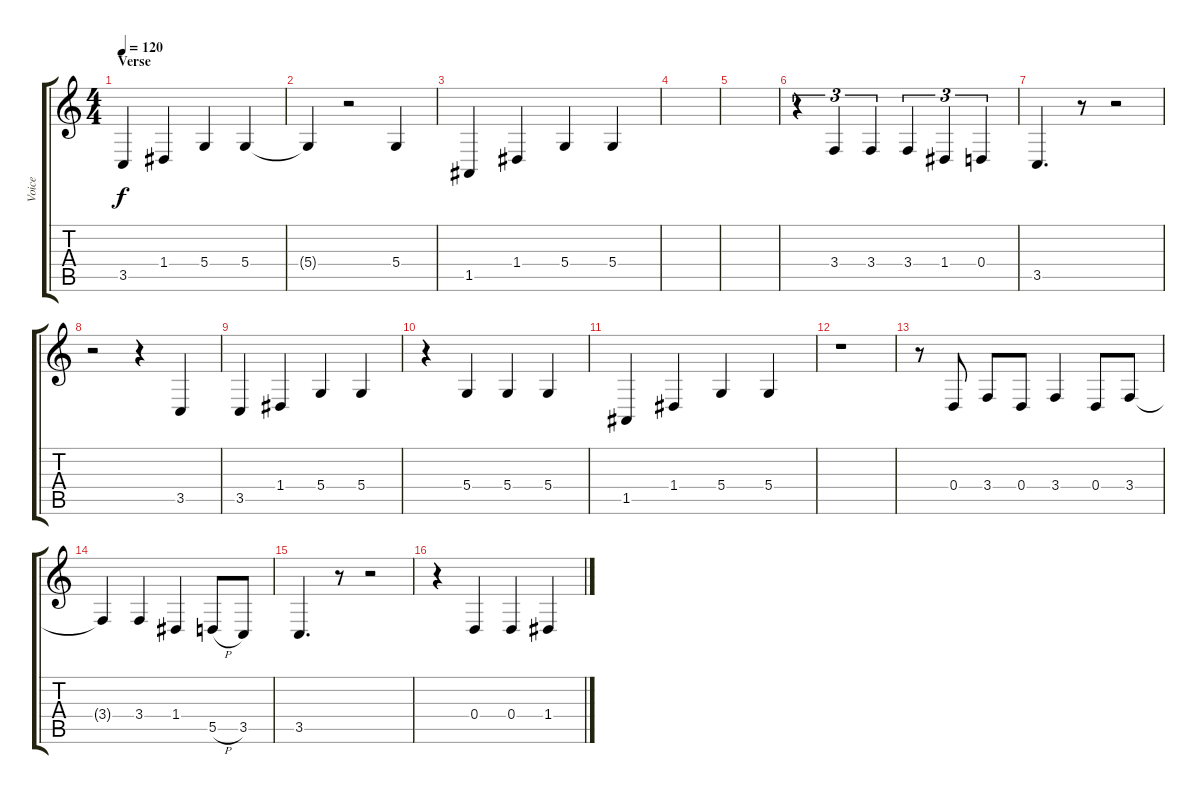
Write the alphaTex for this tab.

\track ("Voice" "Voice") {instrument altosax}
\staff {score tabs}
\tuning (E4 B3 G3 D3 A2 E2) {hide}
\ts (4 4)
\section ("" "Verse")
\tempo 120
\clef g2
\ks c
3.5.4{dy f} 1.4.4 5.4.4 5.4.4 |
5.4{t}.4 r.2 5.4.4 |
1.5.4 1.4.4 5.4.4 5.4.4 |
|
|
r.4{tu (3 2)} 3.4.4{tu (3 2)} 3.4.4{tu (3 2)} 3.4.4{tu (3 2)} 1.4.4{tu (3 2)} 0.4.4{tu (3 2)} |
3.5.4{d} r.8 r.2 |
r.2 r.4 3.5.4 |
3.5.4 1.4.4 5.4.4 5.4.4 |
r.4 5.4.4 5.4.4 5.4.4 |
1.5.4 1.4.4 5.4.4 5.4.4 |
r.1 |
r.8 0.4.8 3.4.8 0.4.8 3.4.4 0.4.8 3.4.8 |
3.4{t}.4 3.4.4 1.4.4 5.5{h}.8 3.5.8 |
3.5.4{d} r.8 r.2 |
r.4 0.4.4 0.4.4 1.4.4
